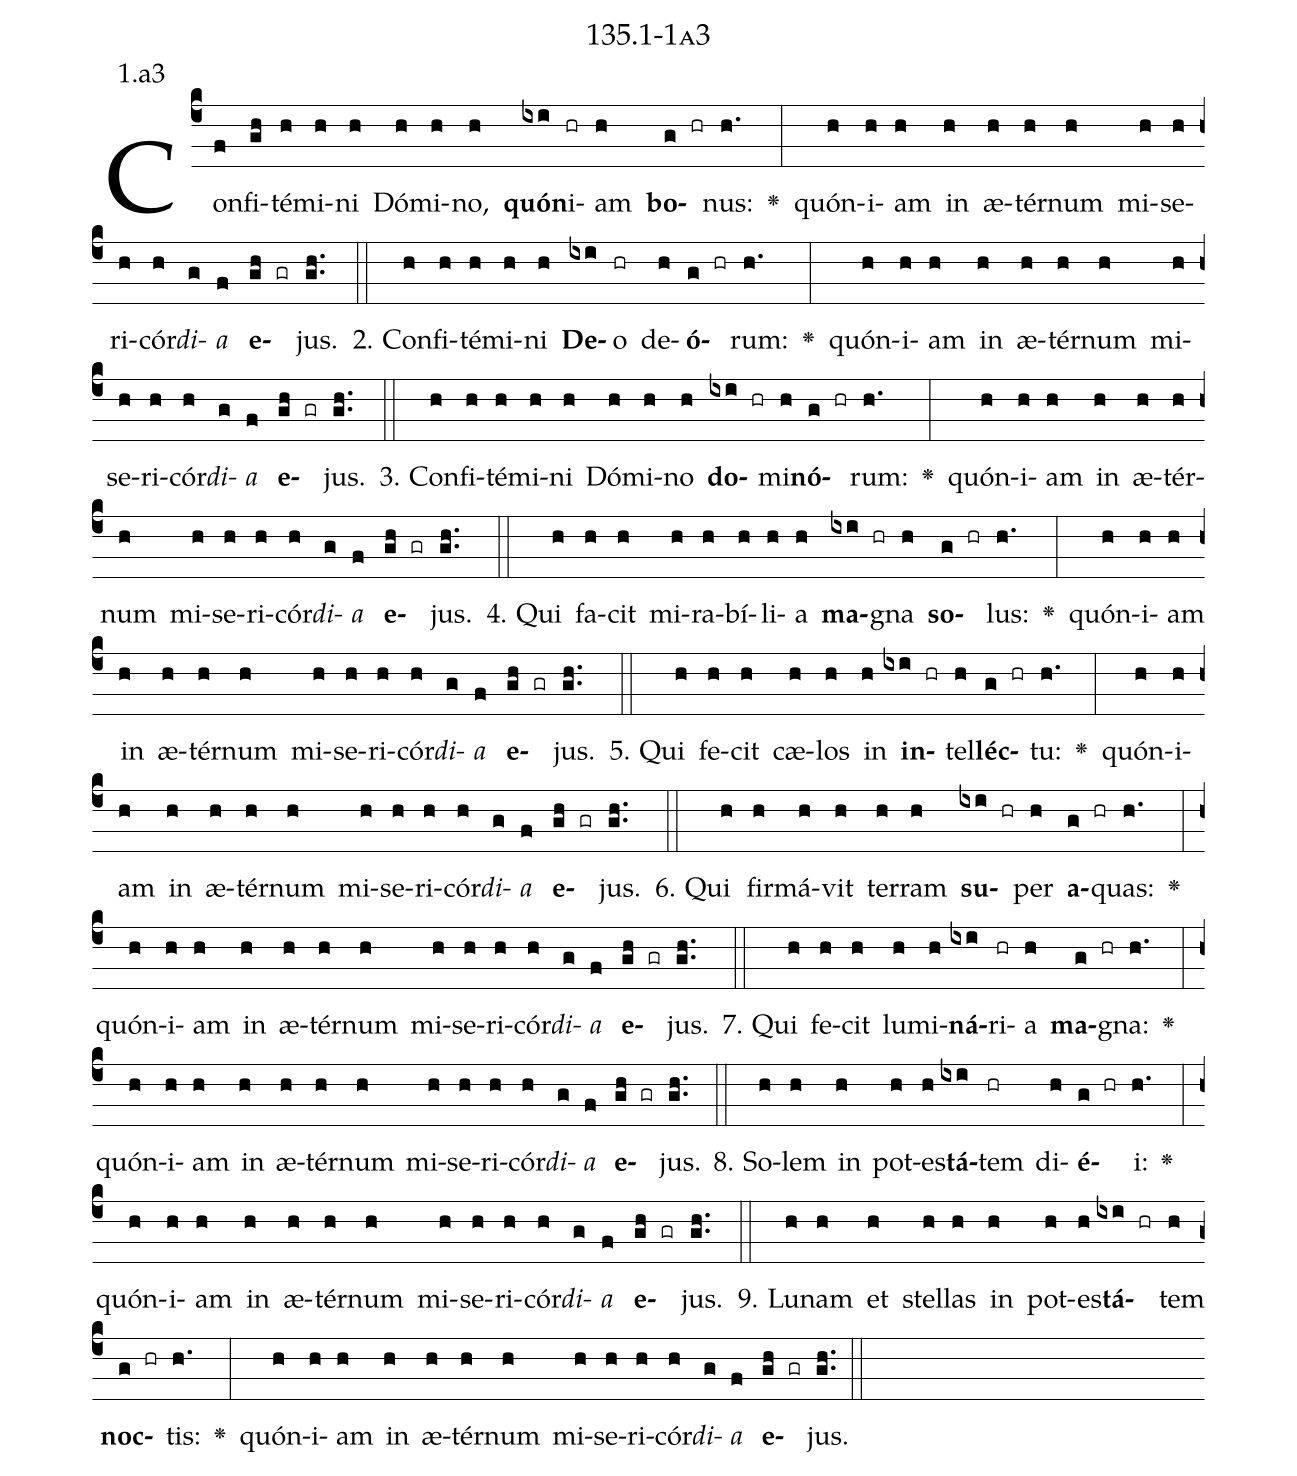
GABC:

name: 135.1-1a3;
annotation: 1.a3;
%%
(c4)Con(f)fi(gh)té(h)mi(h)ni(h) Dó(h)mi(h)no,(h) <b>quón</b>(ixi)i(hr)am(h) <b>bo</b>(g hr)nus:(h.) <v>\greheightstar</v>(:) quón(h)i(h)am(h) in(h) æ(h)tér(h)num(h) mi(h)se(h)ri(h)cór(h)<i>di</i>(g)<i>a</i>(f) <b>e</b>(gh gr)jus.(gh..) (::)
2. Con(h)fi(h)té(h)mi(h)ni(h) <b>De</b>(ixi)o(hr) de(h)<b>ó</b>(g hr)rum:(h.) <v>\greheightstar</v>(:) quón(h)i(h)am(h) in(h) æ(h)tér(h)num(h) mi(h)se(h)ri(h)cór(h)<i>di</i>(g)<i>a</i>(f) <b>e</b>(gh gr)jus.(gh..) (::)
3. Con(h)fi(h)té(h)mi(h)ni(h) Dó(h)mi(h)no(h) <b>do</b>(ixi hr)mi(h)<b>nó</b>(g hr)rum:(h.) <v>\greheightstar</v>(:) quón(h)i(h)am(h) in(h) æ(h)tér(h)num(h) mi(h)se(h)ri(h)cór(h)<i>di</i>(g)<i>a</i>(f) <b>e</b>(gh gr)jus.(gh..) (::)
4. Qui(h) fa(h)cit(h) mi(h)ra(h)bí(h)li(h)a(h) <b>ma</b>(ixi hr)gna(h) <b>so</b>(g hr)lus:(h.) <v>\greheightstar</v>(:) quón(h)i(h)am(h) in(h) æ(h)tér(h)num(h) mi(h)se(h)ri(h)cór(h)<i>di</i>(g)<i>a</i>(f) <b>e</b>(gh gr)jus.(gh..) (::)
5. Qui(h) fe(h)cit(h) cæ(h)los(h) in(h) <b>in</b>(ixi hr)tel(h)<b>léc</b>(g hr)tu:(h.) <v>\greheightstar</v>(:) quón(h)i(h)am(h) in(h) æ(h)tér(h)num(h) mi(h)se(h)ri(h)cór(h)<i>di</i>(g)<i>a</i>(f) <b>e</b>(gh gr)jus.(gh..) (::)
6. Qui(h) fir(h)má(h)vit(h) ter(h)ram(h) <b>su</b>(ixi hr)per(h) <b>a</b>(g hr)quas:(h.) <v>\greheightstar</v>(:) quón(h)i(h)am(h) in(h) æ(h)tér(h)num(h) mi(h)se(h)ri(h)cór(h)<i>di</i>(g)<i>a</i>(f) <b>e</b>(gh gr)jus.(gh..) (::)
7. Qui(h) fe(h)cit(h) lu(h)mi(h)<b>ná</b>(ixi)ri(hr)a(h) <b>ma</b>(g hr)gna:(h.) <v>\greheightstar</v>(:) quón(h)i(h)am(h) in(h) æ(h)tér(h)num(h) mi(h)se(h)ri(h)cór(h)<i>di</i>(g)<i>a</i>(f) <b>e</b>(gh gr)jus.(gh..) (::)
8. So(h)lem(h) in(h) pot(h)es(h)<b>tá</b>(ixi)tem(hr) di(h)<b>é</b>(g hr)i:(h.) <v>\greheightstar</v>(:) quón(h)i(h)am(h) in(h) æ(h)tér(h)num(h) mi(h)se(h)ri(h)cór(h)<i>di</i>(g)<i>a</i>(f) <b>e</b>(gh gr)jus.(gh..) (::)
9. Lu(h)nam(h) et(h) stel(h)las(h) in(h) pot(h)es(h)<b>tá</b>(ixi hr)tem(h) <b>noc</b>(g hr)tis:(h.) <v>\greheightstar</v>(:) quón(h)i(h)am(h) in(h) æ(h)tér(h)num(h) mi(h)se(h)ri(h)cór(h)<i>di</i>(g)<i>a</i>(f) <b>e</b>(gh gr)jus.(gh..) (::)
